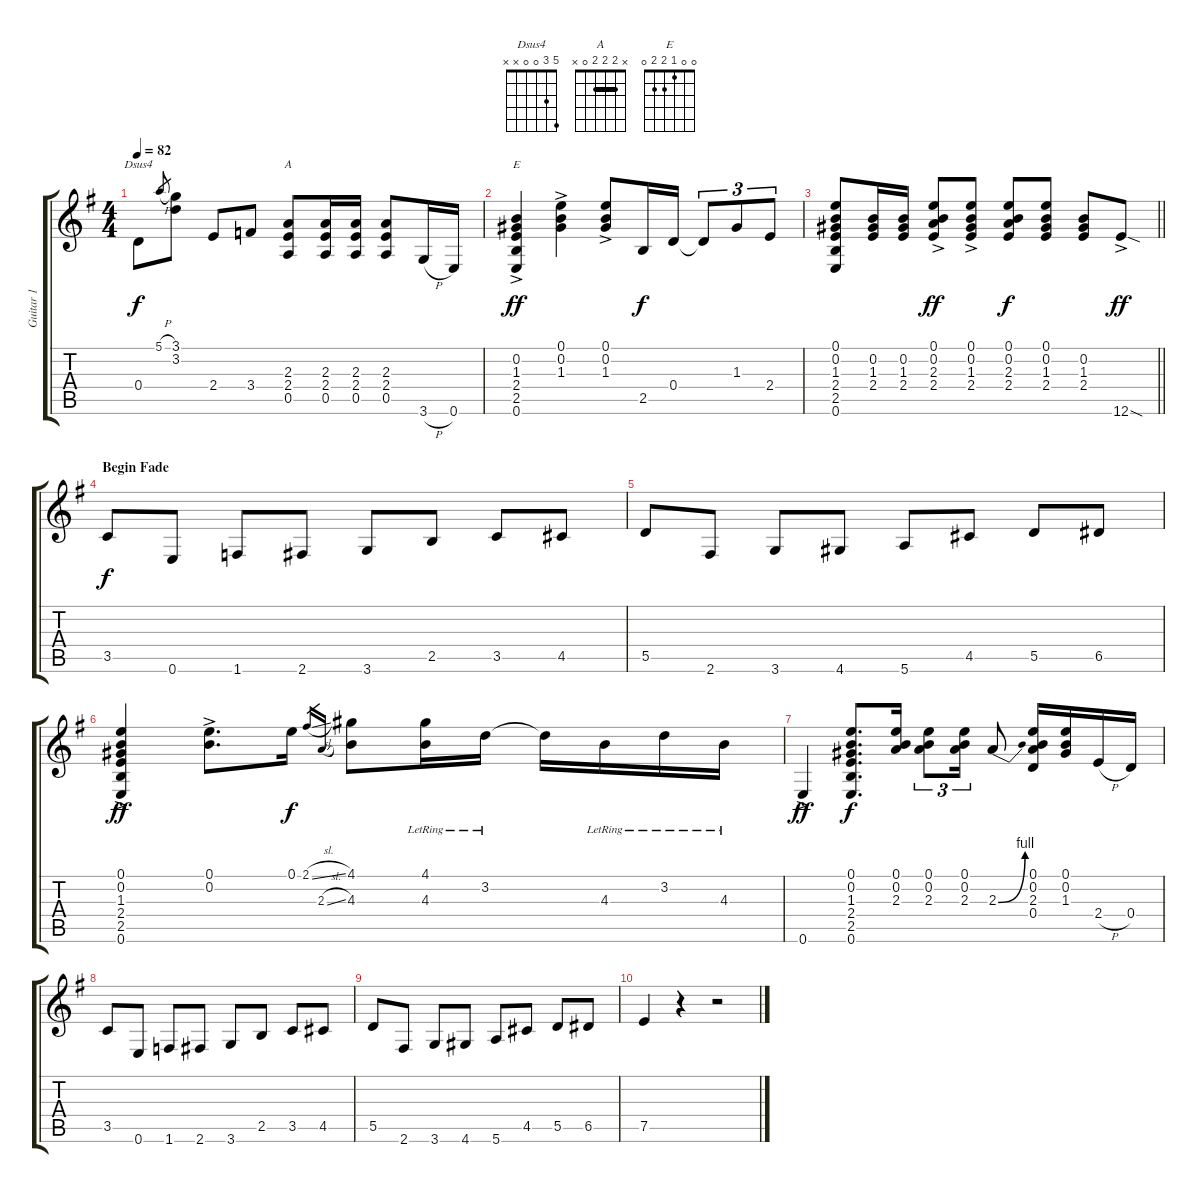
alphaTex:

\track ("Guitar 1" "Guitar 1") {instrument electricguitarjazz}
\staff {score tabs}
\tuning (E4 B3 G3 D3 A2 E2) {hide}
\chord ("Dsus4" 5 3 0 0 x x)
\chord ("A" x 2 2 2 0 x) {barre 2}
\chord ("E" 0 0 1 2 2 0)
\ts (4 4)
\tempo 82
\clef g2
\ks g
0.4.8{ch "Dsus4" dy f} 5.1{h}.8{gr} (3.1 3.2).8 2.4.8 3.4.8 (2.3 2.4 0.5).8{ch "A"} (2.3 2.4 0.5).16 (2.3 2.4 0.5).16 (2.3 2.4 0.5).8 3.6{h}.16 0.6.16 |
(0.2{ac} 1.3{ac} 2.4{ac} 2.5{ac} 0.6{ac}).4{ch "E" dy ff} (0.1{ac} 0.2{ac} 1.3{ac}).4 (0.1{ac} 0.2{ac} 1.3{ac}).8 2.5.16{dy f} 0.4.16 0.4{t}.8{tu (3 2)} 1.3.8{tu (3 2)} 2.4.8{tu (3 2)} |
\barLineRight lightlight
(0.1 0.2 1.3 2.4 2.5 0.6).8 (0.2 1.3 2.4).16 (0.2 1.3 2.4).16 (0.1{ac} 0.2{ac} 2.3{ac} 2.4{ac}).8{dy ff} (0.1{ac} 0.2{ac} 1.3{ac} 2.4{ac}).8 (0.1 0.2 2.3 2.4).8{dy f} (0.1 0.2 1.3 2.4).8 (0.2 1.3 2.4).8 12.6{sod ac}.8{dy ff} |
\section ("" "Begin Fade")
3.5.8{dy f volume 6} 0.6.8 1.6.8 2.6.8 3.6.8 2.5.8 3.5.8 4.5.8 |
5.5.8 2.6.8 3.6.8 4.6.8 5.6.8 4.5.8 5.5.8 6.5.8 |
(0.1{ac} 0.2{ac} 1.3{ac} 2.4{ac} 2.5{ac} 0.6{ac}).4{dy ff} (0.1{ac} 0.2{ac}).8{d} 0.1.16{dy f} 2.1{sl}.16{gr} 2.3{sl}.16{gr} (4.1 4.3).8 (4.1{lr} 4.3{lr}).16 3.2{lr}.16 3.2{t}.16 4.3{lr}.16 3.2{lr}.16 4.3{lr}.16 |
0.6{ac}.4{dy ff} (0.1 0.2 1.3 2.4 2.5 0.6).8{d dy f} (0.1 0.2 2.3).16 (0.1 0.2 2.3).8{tu (3 2) volume 0} (0.1 0.2 2.3).16{tu (3 2)} 2.3{be (bend 0 0 60 4)}.8 (0.1 0.2 2.3 0.4).16 (0.1 0.2 1.3).16 2.4{h}.16 0.4.16 |
3.5.8 0.6.8 1.6.8 2.6.8 3.6.8 2.5.8 3.5.8 4.5.8 |
5.5.8 2.6.8 3.6.8 4.6.8 5.6.8 4.5.8 5.5.8 6.5.8 |
7.5.4 r.4 r.2
